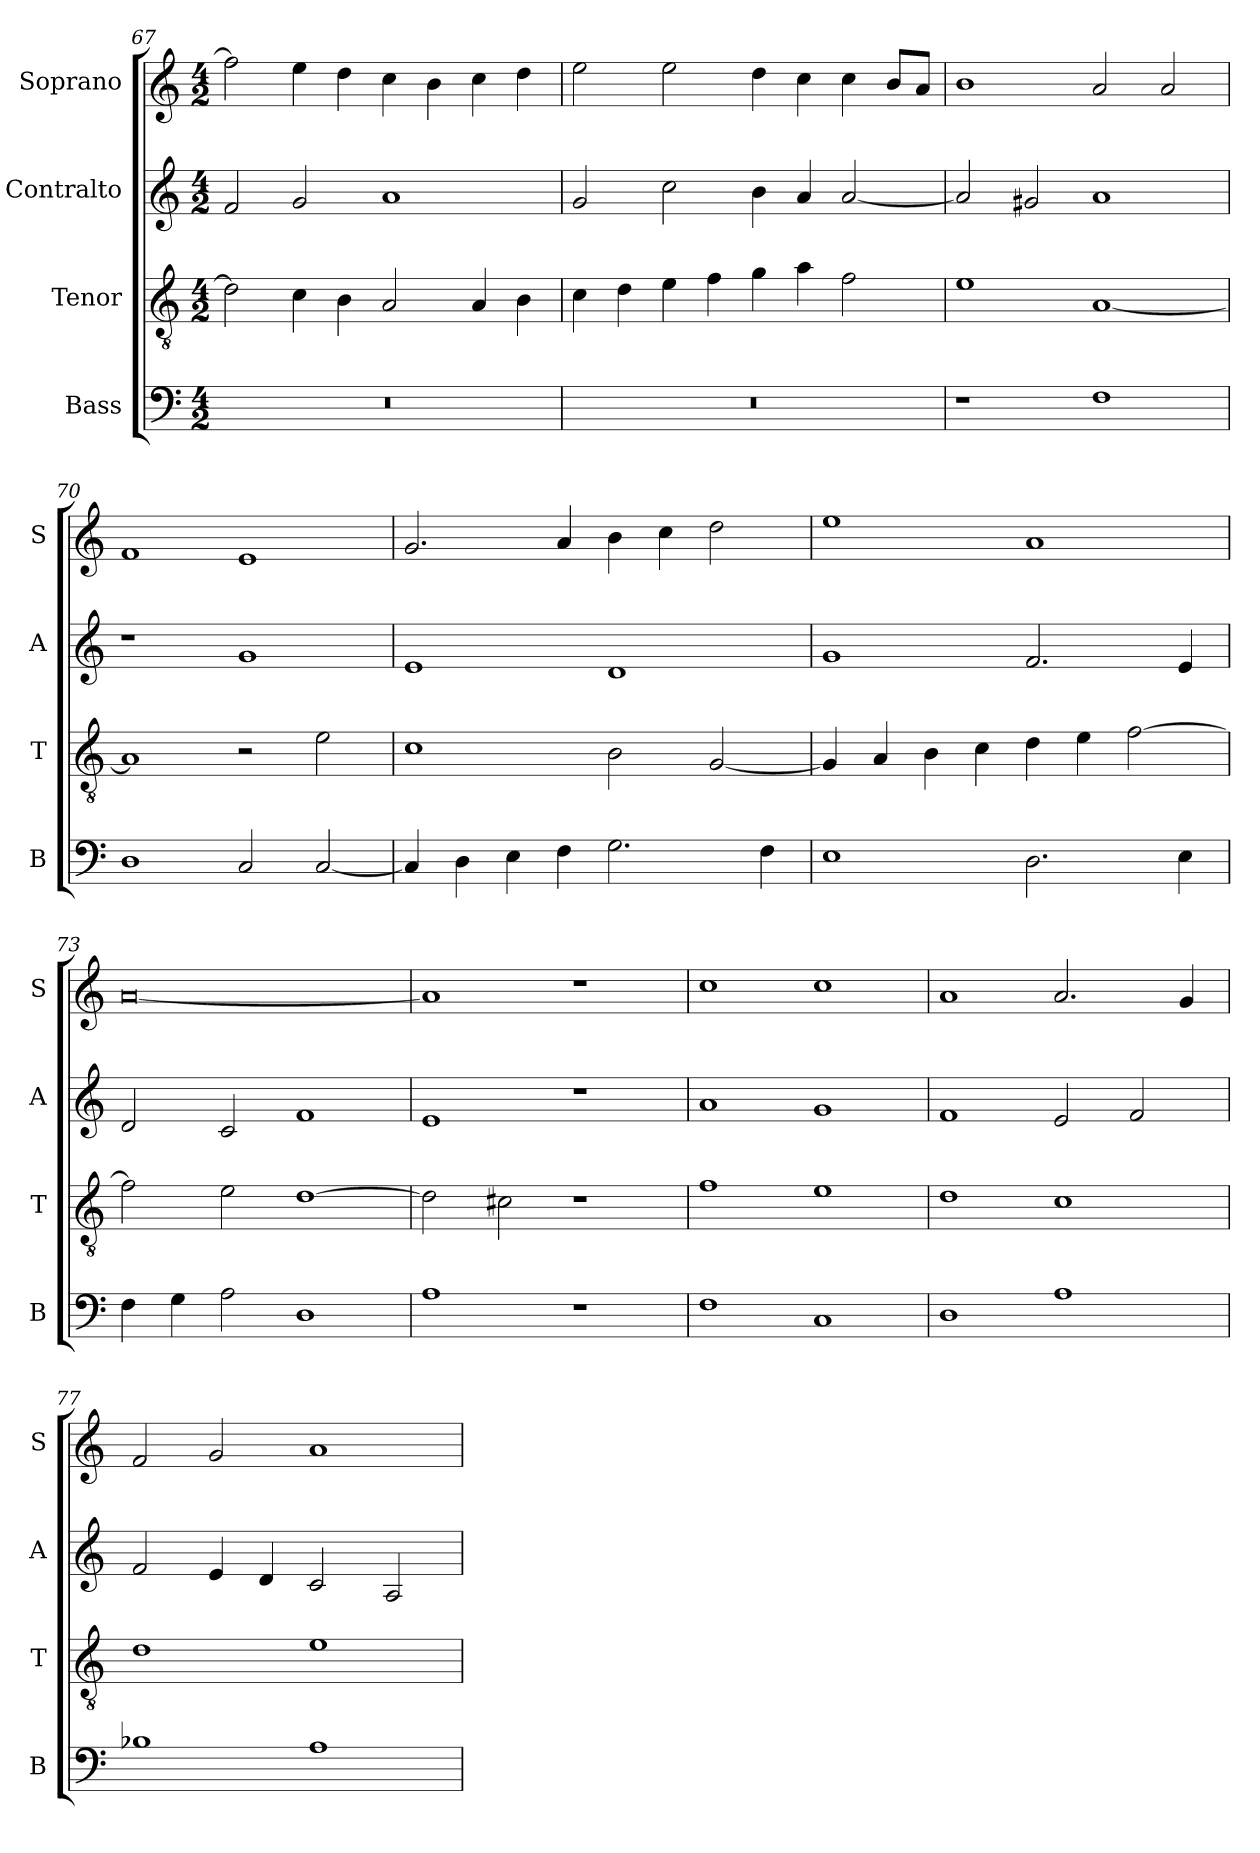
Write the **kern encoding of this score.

**kern	**kern	**kern	**kern
*part4	*part3	*part2	*part1
*staff4	*staff3	*staff2	*staff1
*I"Bass	*I"Tenor	*I"Contralto	*I"Soprano
*I'B	*I'T	*I'A	*I'S
*clefF4	*clefGv2	*clefG2	*clefG2
*k[]	*k[]	*k[]	*k[]
*A:aeo	*A:aeo	*A:aeo	*A:aeo
*M4/2	*M4/2	*M4/2	*M4/2
=67	=67	=67	=67
0r	2d]	2f	2ff]
.	4c	2g	4ee
.	4B	.	4dd
.	2A	1a	4cc
.	.	.	4b
.	4A	.	4cc
.	4B	.	4dd
=68	=68	=68	=68
0r	4c	2g	2ee
.	4d	.	.
.	4e	2cc	2ee
.	4f	.	.
.	4g	4b	4dd
.	4a	4a	4cc
.	2f	[2a	4cc
.	.	.	8b/L
.	.	.	8a/J
=69	=69	=69	=69
1r	1e	2a]	1b
.	.	2g#X	.
1F	[1A	1a	2a
.	.	.	2a
=70	=70	=70	=70
1D	1A]	1r	1f
2C	2r	1g	1e
[2C	2e	.	.
=71	=71	=71	=71
4C]	1c	1e	2.g
4D	.	.	.
4E	.	.	.
4F	.	.	4a
2.G	2B	1d	4b
.	.	.	4cc
.	[2G	.	2dd
4F	.	.	.
=72	=72	=72	=72
1E	4G]	1g	1ee
.	4A	.	.
.	4B	.	.
.	4c	.	.
2.D	4d	2.f	1a
.	4e	.	.
.	[2f	.	.
4E	.	4e	.
=73	=73	=73	=73
4F	2f]	2d	[0a
4G	.	.	.
2A	2e	2c	.
1D	[1d	1f	.
=74	=74	=74	=74
1A	2d]	1e	1a]
.	2c#X	.	.
1r	1r	1r	1r
=75	=75	=75	=75
1F	1f	1a	1cc
1C	1e	1g	1cc
=76	=76	=76	=76
1D	1d	1f	1a
1A	1c	2e	2.a
.	.	2f	.
.	.	.	4g
=77	=77	=77	=77
1B-X	1d	2f	2f
.	.	4e	2g
.	.	4d	.
1A	1e	2c	1a
.	.	2A	.
=	=	=	=
*-	*-	*-	*-
